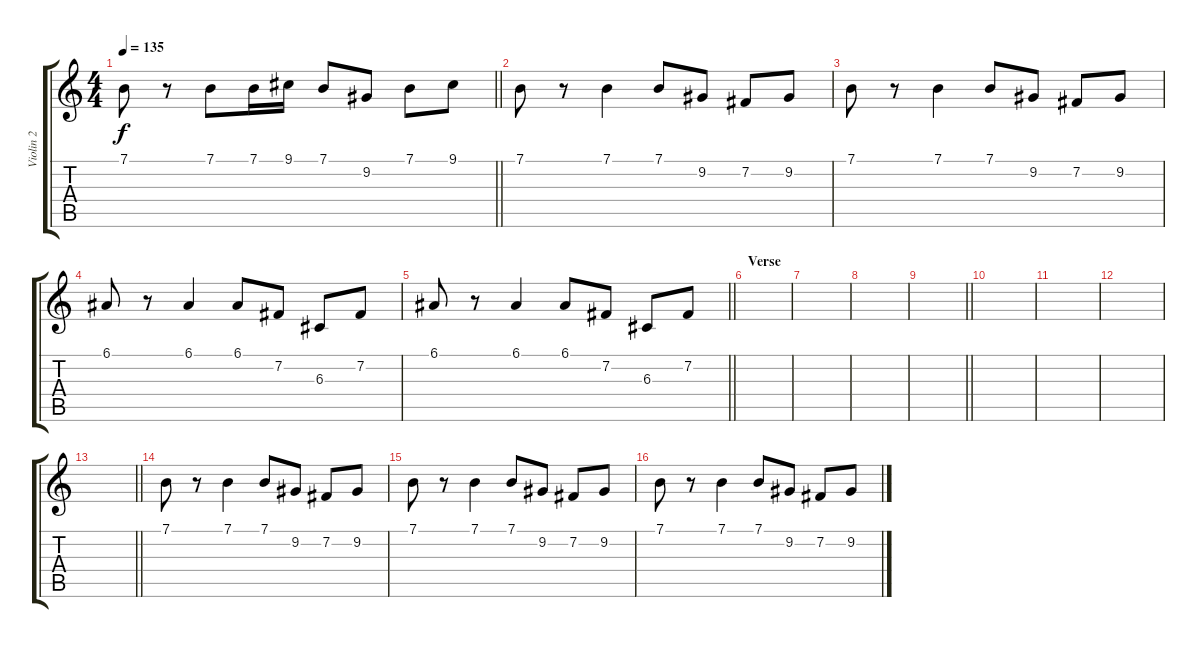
\track ("Violin 2" "Violin 2") {instrument violin}
\staff {score tabs}
\tuning (E4 B3 G3 D3 A2 E2) {hide}
\ts (4 4)
\tempo 135
\clef g2
\barLineRight lightlight
\ks c
7.1.8{dy f} r.8 7.1.8 7.1.16 9.1.16 7.1.8 9.2.8 7.1.8 9.1.8 |
7.1.8 r.8 7.1.4 7.1.8 9.2.8 7.2.8 9.2.8 |
7.1.8 r.8 7.1.4 7.1.8 9.2.8 7.2.8 9.2.8 |
6.1.8 r.8 6.1.4 6.1.8 7.2.8 6.3.8 7.2.8 |
\barLineRight lightlight
6.1.8 r.8 6.1.4 6.1.8 7.2.8 6.3.8 7.2.8 |
\section ("" "Verse")
|
|
|
\barLineRight lightlight
|
|
|
|
\barLineRight lightlight
|
7.1.8 r.8 7.1.4 7.1.8 9.2.8 7.2.8 9.2.8 |
7.1.8 r.8 7.1.4 7.1.8 9.2.8 7.2.8 9.2.8 |
7.1.8 r.8 7.1.4 7.1.8 9.2.8 7.2.8 9.2.8
